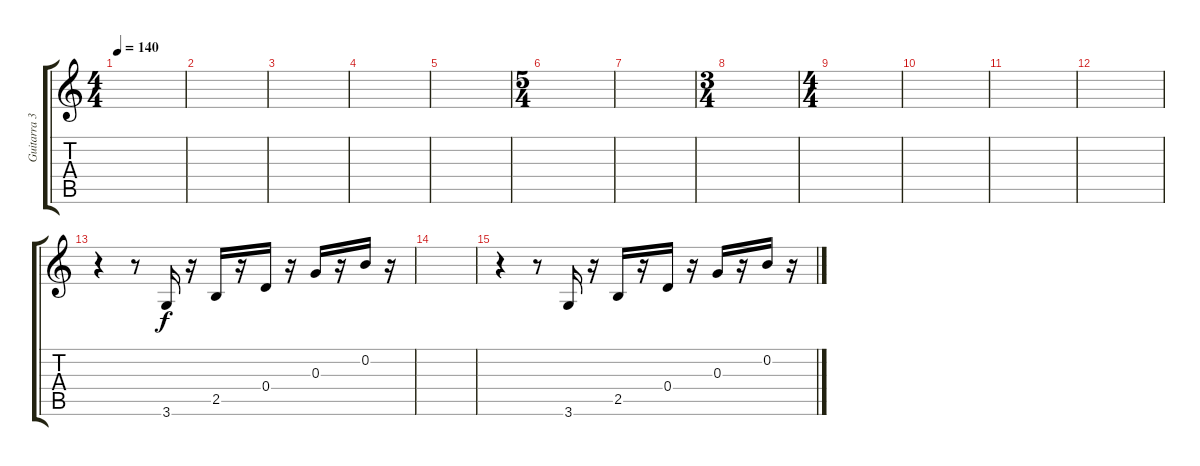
\track ("Guitarra 3" "Guitarra 3") {instrument overdrivenguitar}
\staff {score tabs}
\tuning (E4 B3 G3 D3 A2 E2) {hide}
\ts (4 4)
\tempo 140
\clef g2
\ks c
|
|
|
|
|
\ts (5 4)
|
|
\ts (3 4)
|
\ts (4 4)
|
|
|
|
r.4 r.8 3.6.16 r.16 2.5.16 r.16 0.4.16 r.16 0.3.16 r.16 0.2.16 r.16 |
|
r.4 r.8 3.6.16 r.16 2.5.16 r.16 0.4.16 r.16 0.3.16 r.16 0.2.16 r.16
